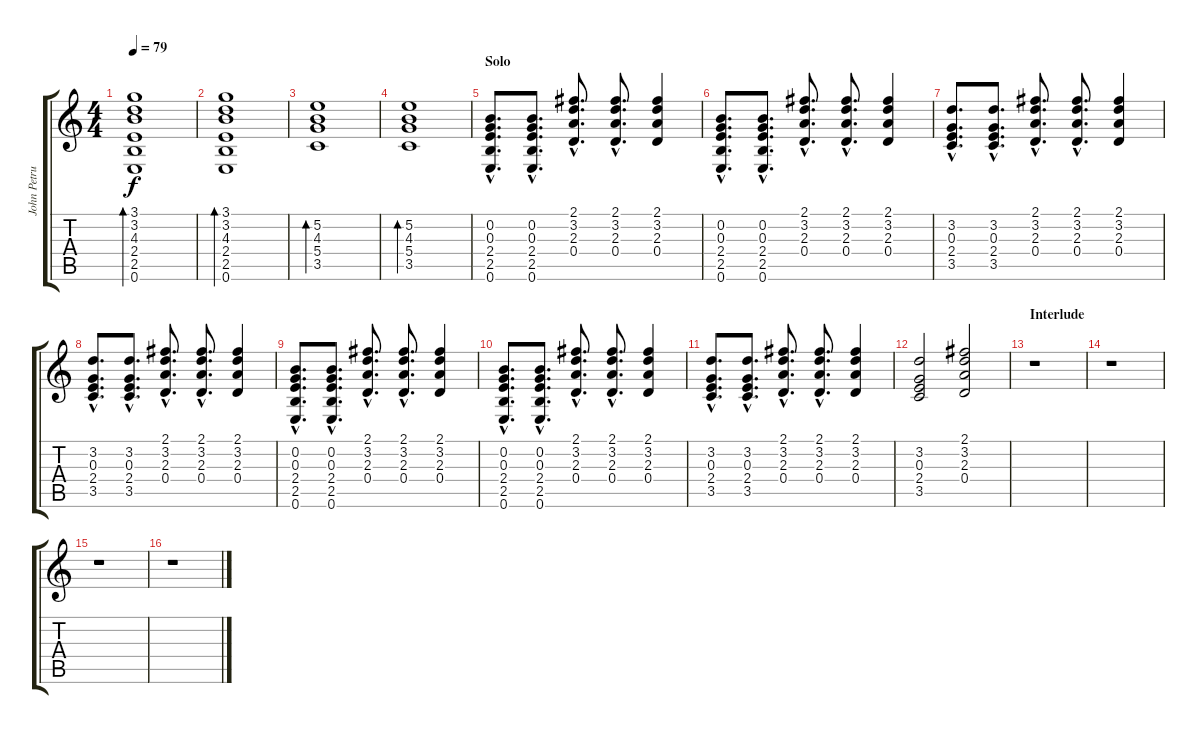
\track ("John Petrucci" "John Petru") {instrument acousticguitarsteel}
\staff {score tabs}
\tuning (E4 B3 G3 D3 A2 E2) {hide}
\ts (4 4)
\tempo 79
\clef g2
\ks c
(3.1 3.2 4.3 2.4 2.5 0.6).1{bd 120 dy f} |
(3.1 3.2 4.3 2.4 2.5 0.6).1{bd 120} |
(5.2 4.3 5.4 3.5).1{bd 120} |
(5.2 4.3 5.4 3.5).1{bd 120} |
\section ("" "Solo")
(0.2{hac} 0.3{hac} 2.4{hac} 2.5{hac} 0.6{hac}).8{d volume 9 instrument distortionguitar} (0.2{hac} 0.3{hac} 2.4{hac} 2.5{hac} 0.6{hac}).8{d} (2.1{hac} 3.2{hac} 2.3{hac} 0.4{hac}).8{d} (2.1{hac} 3.2{hac} 2.3{hac} 0.4{hac}).8{d} (2.1 3.2 2.3 0.4).4 |
(0.2{hac} 0.3{hac} 2.4{hac} 2.5{hac} 0.6{hac}).8{d} (0.2{hac} 0.3{hac} 2.4{hac} 2.5{hac} 0.6{hac}).8{d} (2.1{hac} 3.2{hac} 2.3{hac} 0.4{hac}).8{d} (2.1{hac} 3.2{hac} 2.3{hac} 0.4{hac}).8{d} (2.1 3.2 2.3 0.4).4 |
(3.2{hac} 0.3{hac} 2.4{hac} 3.5{hac}).8{d} (3.2{hac} 0.3{hac} 2.4{hac} 3.5{hac}).8{d} (2.1{hac} 3.2{hac} 2.3{hac} 0.4{hac}).8{d} (2.1{hac} 3.2{hac} 2.3{hac} 0.4{hac}).8{d} (2.1 3.2 2.3 0.4).4 |
(3.2{hac} 0.3{hac} 2.4{hac} 3.5{hac}).8{d} (3.2{hac} 0.3{hac} 2.4{hac} 3.5{hac}).8{d} (2.1{hac} 3.2{hac} 2.3{hac} 0.4{hac}).8{d} (2.1{hac} 3.2{hac} 2.3{hac} 0.4{hac}).8{d} (2.1 3.2 2.3 0.4).4 |
(0.2{hac} 0.3{hac} 2.4{hac} 2.5{hac} 0.6{hac}).8{d} (0.2{hac} 0.3{hac} 2.4{hac} 2.5{hac} 0.6{hac}).8{d} (2.1{hac} 3.2{hac} 2.3{hac} 0.4{hac}).8{d} (2.1{hac} 3.2{hac} 2.3{hac} 0.4{hac}).8{d} (2.1 3.2 2.3 0.4).4 |
(0.2{hac} 0.3{hac} 2.4{hac} 2.5{hac} 0.6{hac}).8{d} (0.2{hac} 0.3{hac} 2.4{hac} 2.5{hac} 0.6{hac}).8{d} (2.1{hac} 3.2{hac} 2.3{hac} 0.4{hac}).8{d} (2.1{hac} 3.2{hac} 2.3{hac} 0.4{hac}).8{d} (2.1 3.2 2.3 0.4).4 |
(3.2{hac} 0.3{hac} 2.4{hac} 3.5{hac}).8{d} (3.2{hac} 0.3{hac} 2.4{hac} 3.5{hac}).8{d} (2.1{hac} 3.2{hac} 2.3{hac} 0.4{hac}).8{d} (2.1{hac} 3.2{hac} 2.3{hac} 0.4{hac}).8{d} (2.1 3.2 2.3 0.4).4 |
(3.2 0.3 2.4 3.5).2 (2.1 3.2 2.3 0.4).2 |
\section ("" "Interlude")
r.1 |
r.1 |
r.1 |
r.1
